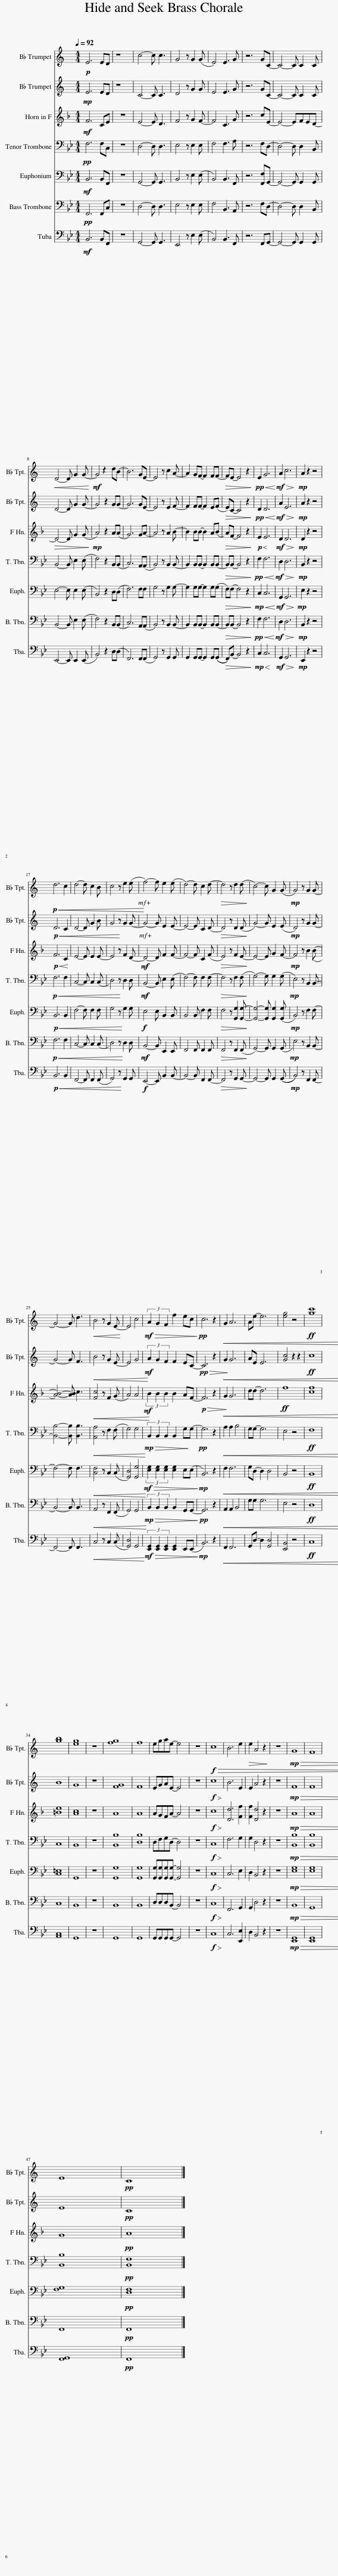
X:1
%%score 1 2 3 4 5 6 7
L:1/8
Q:1/4=92
M:4/4
I:linebreak $
K:Bb
V:1 treble transpose=-2
V:2 treble transpose=-2
V:3 treble transpose=-7
V:4 bass
V:5 bass
V:6 bass
V:7 bass
V:1
[K:C]!p! E6 ED | z8 | c4- c c3 | G4 z G2 (G | E4) E3 G | %5
 z6 GC- | C4- C C2 C |$!<(! D4- D G2 G-!<)! |!mf! G4 z2 dB- | B6 GE- | %10
 E4 z c2 A- | A2 GF- F2 FF- |!>(! FE- E4 z2!>)! |!pp!!<(! E2 G6!<)! |!mf!!>(! A2 c6!>)! | %15
!mp! A2 z2 z4 |$!p!!<(! d6 c2!<)! | d4- d c2 B | c4 z e2 (e | f4-) f e2 (e | %20
 d4-) d c2 d- |!>(! d4 z d2 (d!>)! | c4-) c G2 (G |!mp! G4) z G2 G- |$ G4- G d3 | %25
!<(! B4 z G2 E-!<)! | E4 c4 |!mf!!>(! (3A2 G2 F2 f2 ec!>)! |!pp! c6 z2 |!<(! G2 A6!<)! | %30
 Ae- e6 | [eg]4 z4 |!ff! [gc']8 |$ [gb]8 | [eg]8 | %35
 z8 | [fg]8 | f8 | egae- e4 | z8 | %40
!f!!>(! c8!>)! | B6 e2 |!>(! e2 A4 z2!>)! | z8 |!mp!!>(! G8!>)! | %45
 F8 |$ E8 |!pp! C8 |] %48
V:2
[K:C]!mp! E6 ED | z8 | C4- C C3 | D4 z G2 G | E4 E3 G | %5
 z6 GC- | C4- C C2 C |$ D4- D G2 G- | G4 z2 GG- | G6 GE- | %10
 E4 z E2 F- | F2 FF- F2 E(F |!>(! E)C- C4 z2!>)! |!pp!!<(! D2 D6!<)! |!mf!!>(! A2 E6!>)! | %15
!mp! A2 z2 z4 |$!p!!<(! D6 C2!<)! | D4- D G2 B | G4 z G2 G- | G4- G E2 E- | %20
 E4- E C2 D- |!>(! D4 z D2 (D!>)! | G4-) G E2 (E |!mp! D4) z G2 G- |$ G4- G F3 | %25
!<(! B4 z G2 E-!<)! | E4 G4 |!mf! (3A2 G2 F2 F2 EC- |!pp!!>(! C6 z2!>)! |!<(! G2 G6!<)! | %30
 AE E6 | [Gc]4 z2 z2 |!ff! c8 |$ B8 | G8 | %35
 z8 | [FG]8 | F8 | EGAE- E4 | z8 | %40
!f!!>(! c8!>)! | B6 E2 | E2 A4 z2 | z8 |!mp!!>(! F8!>)! | %45
 F8 |$ E8 |!pp! C8 |] %48
V:3
[K:F]!mf! F6 CE | z8 | E4- E D3 | F4 z G2 F- | F4 C3 G | %5
 z6 cE- | E4- EFED- |$!>(! D4- D G2 (G!>)! |!mp! A4) z2 A(A | G6) GA- | %10
 A4 z A2 B- | B2 BB- B2 A(B |!>(! A)F- F4 z2!>)! |!p!!<(! E2 E6!<)! |!mf!!>(! D2 D6!>)! | %15
!mp! D2 z2 z4 |$!p!!<(! F6 C2!<)! | E4- E E2 E- | E4 z F2 D- |!mf! D4- D F2 F- | %20
 F4- F C2 (F |!>(! E4) z F2 E-!>)! | E4- E G2 F- |!mp! F4 z B2 (B- |$ [AB]4-) [AB] c3 | %25
!<(! [Fc]4 z F2 (G!<)! | A4) A4 |!mf! (3B2 B2 B2 B2 AF- |!p!!>(! F6 z2!>)! |!<(! G2 G6!<)! | %30
 dd- d6 |!ff! f8 | [cf]8 |$ [=Be]8 | [Ac]8 | %35
 z8 | A8 | A8 | AGFA- A4 | z8 | %40
!f!!>(! c8!>)! | [Dd]6 [Ff]2 | [Ff]2 [Dd]4 z2 | z8 |!mp!!>(! A8!>)! | %45
 A8 |$ G8 |!pp! A8 |] %48
V:4
!pp! F,6 F,C, | z8 | D,4- D, D,3 | E,4 z E,2 E, | F,4 F,3 A, | %5
 z6 F,D,- | D,4- D, D,2 B,, |$ B,,4- B,, E,2 (E, | F,4) z2 B,,(B,, | C,6) A,,(A,, | %10
 B,,4) z B,,2 B,,- | B,,2 B,,B,,- B,,2 B,,B,,- |!>(! B,,B,,- B,,4 z2!>)! |!pp!!<(! F,2 F,6!<)! |!mf!!>(! D,2 D,6!>)! | %15
!mp! B,,2 z2 z4 |$!p!!<(! F,6 F,2!<)! | C,4- C, C,2 (C, | D,4) z D,2 D, |!mf! B,,4- B,, E,2 (E, | %20
 F,4-) F, F,2 F,- |!>(! F,4 z F,2 (F,!>)! | G,4-) G, G,2 (G, |!mp! E,4) z B,,2 B,,- |$ [B,,B,]4- [B,,B,] [B,,B,]3 | %25
!<(! [A,,A,]4 z F,2 (F,!<)! | G,4) G,4 |!mp!!>(! (3B,,2 B,,2 B,,2 B,,2 G,G,-!>)! |!pp! G,6 z2 |!<(! A,2 A,2 B,4!<)! | %30
 G,G,- G,6 | E,4 z4 |!ff! F,8 |$ C,8 | B,,8 | %35
 z8 | [B,,B,]8 | [D,B,]8 | D,F,G,D,- D,4 | z8 | %40
!f!!>(! C,8!>)! | F,6 G,2 | G,2 D,4 z2 | z8 |!mp!!>(! [B,,B,]8!>)! | %45
 [B,,B,]8 |$ [B,,B,]8 |!pp! [B,,F,]8 |] %48
V:5
!mf! B,,6 B,,F,, | z8 | G,,4- G,, G,,3 | B,,4 z E,2 (E, | B,,4) B,,3 F,, | %5
 z6 [F,,F,]G,,- | G,,4- G,, G,,2 G,, |$ E,4- E, E,2 (E, | B,,4) z2 D,(D, | F,6) F,F, | %10
 G,4 z G,2 G,- | G,2 G,G,- G,2 G,(G, |!>(! F,)F,- F,4 z2!>)! |!mp!!<(! C,2 C,6!<)! |!mf!!>(! G,,2 G,,6!>)! | %15
!mp! E,2 z2 z4 |$!p!!<(! B,,6 B,,2!<)! | F,4- F, F,2 F, | G,4 z G,2 G, |!f! E,4 E, B,,2 B,, | %20
 B,,4 B,, F,2 F, |!>(! F,4 z [G,,G,]2 [G,,G,]-!>)! | [G,,G,]4- [G,,G,] [G,,G,]2 ([G,,G,] |!mp! B,,4) z F,2 F,- |$ F,4- F, F,3 | %25
!<(! [C,F,]4 z C,2 (C,!<)! | [G,,D,]4) [G,,G,]4 |!mf!!>(! (3[E,G,]2 [E,G,]2 [E,G,]2 [E,G,]2 E,(E,!>)! |!mp! B,,6) z2 |!<(! F,2 F,6!<)! | %30
 G,D,- D,2 D,4 | B,,4 z4 |!ff! B,,8 |$ [C,=E,]8 | G,,8 | %35
 z8 | [G,,G,]8 | [G,,G,]8 | [G,,G,][G,,G,][G,,G,][G,,G,]- [G,,G,]4 | z8 | %40
!f!!>(! C,8!>)! | C,6 E,2 | D,2 B,,4 z2 | z8 |!mp!!>(! [E,G,]8!>)! | %45
 [E,G,]8 |$ [F,G,]8 |!pp! [D,F,]8 |] %48
V:6
!pp! F,,6 F,,C, | z8 | D,4- D, D,3 | E,4 z E,2 E, | F,4 B,,3 A,, | %5
 z6 F,D,- | D,4- D, D,2 B,, |$ B,,4- B,, E,2 (E, | F,4) z2 B,,(B,, | C,6) A,,(A,, | %10
 B,,4) z B,,2 B,,- | B,,2 B,,B,,- B,,2 B,,B,,- |!>(! B,,B,,- B,,4 z2!>)! |!pp!!<(! F,2 F,6!<)! |!mf!!>(! D,2 D,6!>)! | %15
!mp! B,,2 z2 z4 |$!p!!<(! F,6 F,2!<)! | C,4- C, C,2 (C, | D,4) z D,2 D, |!mf! B,,4- B,, E,,2 E,, | %20
 F,,4 F,, F,,2 F,, |!>(! F,,4 z F,,2 (F,,!>)! | G,,4-) G,, G,,2 (G,, |!mp! E,4) z B,,2 B,,- |$ B,,4- B,, B,,3 | %25
!<(! A,,4 z F,,2 (F,,!<)! | G,,4) G,,4 |!mp!!>(! (3B,,2 B,,2 B,,2 B,,2 G,,G,,-!>)! |!pp! G,,6 z2 |!<(! A,,2 A,,2 B,,4!<)! | %30
 G,G, G,6 | E,4 z4 |!ff! D,8 |$ C,8 | B,,8 | %35
 z8 | B,,8 | B,,8 | D,D,D,B,,- B,,4 | z8 | %40
!f!!>(! C,8!>)! | F,,6 G,,2 | G,,2 D,4 z2 | z8 |!mp!!>(! B,,8!>)! | %45
 G,,8 |$ F,,8 |!pp! F,,8 |] %48
V:7
!mf! B,,6 B,,F,, | z8 | G,,4- G,, G,,3 | E,,4 z E,2 (E, | B,,4) B,,3 F,, | %5
 z6 F,,G,,- | G,,4- G,, G,,2 G,, |$ E,,4- E,, E,,2 (E,, | B,,4) z2 D,(D, | F,,6) F,,(F,, | %10
 G,,4) z G,,2 G,, | G,,2 G,,G,,- G,,2 G,,((G,, |!>(! F,,))B,,- B,,4 z2!>)! |!mp!!<(! C,2 C,6!<)! |!mf!!>(! G,,2 G,,6!>)! | %15
!mp! E,,2 z2 z4 |$!p!!<(! B,,6 B,,2!<)! | F,,4- F,, F,,2 (F,, | G,,4) z G,,2 G,, |!f! E,,4- E,, B,,2 B,,- | %20
 B,,4- B,, F,,2 F,,- |!>(! F,,4 z G,,2 G,,-!>)! | G,,4- G,, G,,2 ((G,, |!mp! B,,4)) z F,,2 F,,- |$ F,,4- F,, F,,3 | %25
!<(! C,4 z C,2 (C,!<)! | [G,,D,]4) G,,4 |!mf!!>(! (3[E,,G,,]2 [E,,G,,]2 [E,,G,,]2 [E,,G,,]2 E,,(E,,!>)! |!mp! B,,6) z2 |!<(! F,,2 F,,6!<)! | %30
 G,,D,- D,2 [G,,D,]4 | [E,,B,,]4 z4 |!ff! C,8 |$ [A,,C,]8 | G,,8 | %35
 z8 | G,,8 | G,,8 | G,,G,,G,,G,,- G,,4 | z8 | %40
!f!!>(! C,8!>)! | C,6 [E,,E,]2 | D,2 B,,4 z2 | z8 |!mp!!>(! [E,,G,,]8!>)! | %45
 [E,,G,,]8 |$ [F,,G,,]8 |!pp! F,,8 |] %48
